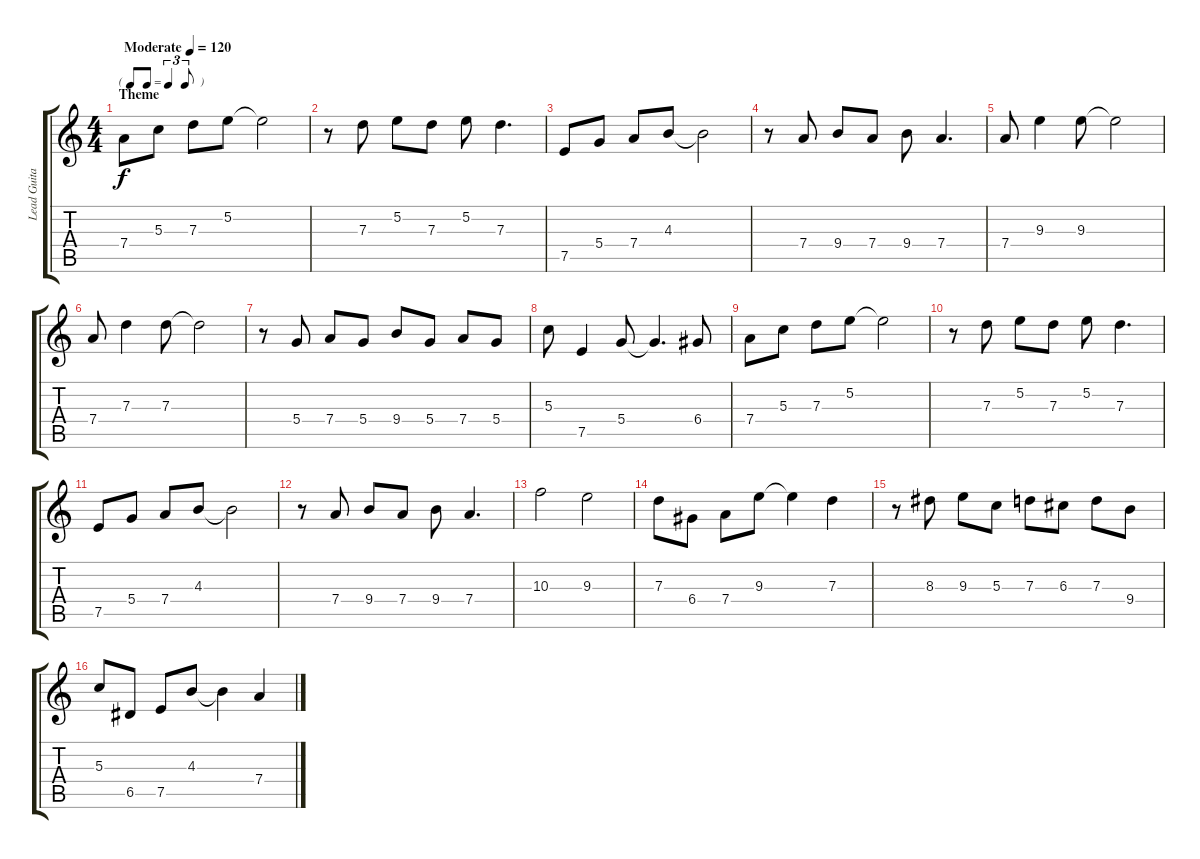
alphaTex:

\track ("Lead Guitar" "Lead Guita") {instrument electricguitarjazz}
\staff {score tabs}
\tuning (E4 B3 G3 D3 A2 E2) {hide}
\ts (4 4)
\tf triplet8th
\section ("" "Theme")
\tempo (120 "Moderate")
\clef g2
\ks c
7.4.8{dy f instrument electricguitarjazz} 5.3.8 7.3.8 5.2.8 5.2{t}.2 |
r.8 7.3.8 5.2.8 7.3.8 5.2.8 7.3.4{d} |
7.5.8 5.4.8 7.4.8 4.3.8 4.3{t}.2 |
r.8 7.4.8 9.4.8 7.4.8 9.4.8 7.4.4{d} |
7.4.8 9.3.4 9.3.8 9.3{t}.2 |
7.4.8 7.3.4 7.3.8 7.3{t}.2 |
r.8 5.4.8 7.4.8 5.4.8 9.4.8 5.4.8 7.4.8 5.4.8 |
5.3.8 7.5.4 5.4.8 5.4{t}.4{d} 6.4.8 |
7.4.8 5.3.8 7.3.8 5.2.8 5.2{t}.2 |
r.8 7.3.8 5.2.8 7.3.8 5.2.8 7.3.4{d} |
7.5.8 5.4.8 7.4.8 4.3.8 4.3{t}.2 |
r.8 7.4.8 9.4.8 7.4.8 9.4.8 7.4.4{d} |
10.3.2 9.3.2 |
7.3.8 6.4.8 7.4.8 9.3.8 9.3{t}.4 7.3.4 |
r.8 8.3.8 9.3.8 5.3.8 7.3.8 6.3.8 7.3.8 9.4.8 |
5.3.8 6.5.8 7.5.8 4.3.8 4.3{t}.4 7.4.4
